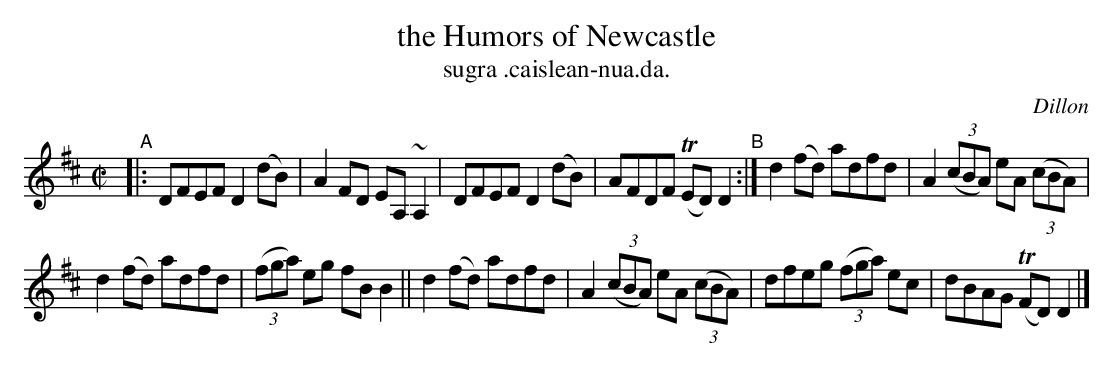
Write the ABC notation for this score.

X:1
T: the Humors of Newcastle
T: sugra .caislean-nua.da.
O: Dillon
M: C|
L: 1/8
K: D
"^A"|: DFEF D2(dB) | A2FD EA,~A,2 | DFEF D2(dB) | AFDF T(ED)D2 "^B":| d2(fd) adfd | A2 ((3cBA) eA ((3cBA) |
d2(fd) adfd | ((3fga) eg fBB2 || d2(fd) adfd | A2 ((3cBA) eA ((3cBA) | dfeg ((3fga) ec | dBAG T(FD)D2 |]
